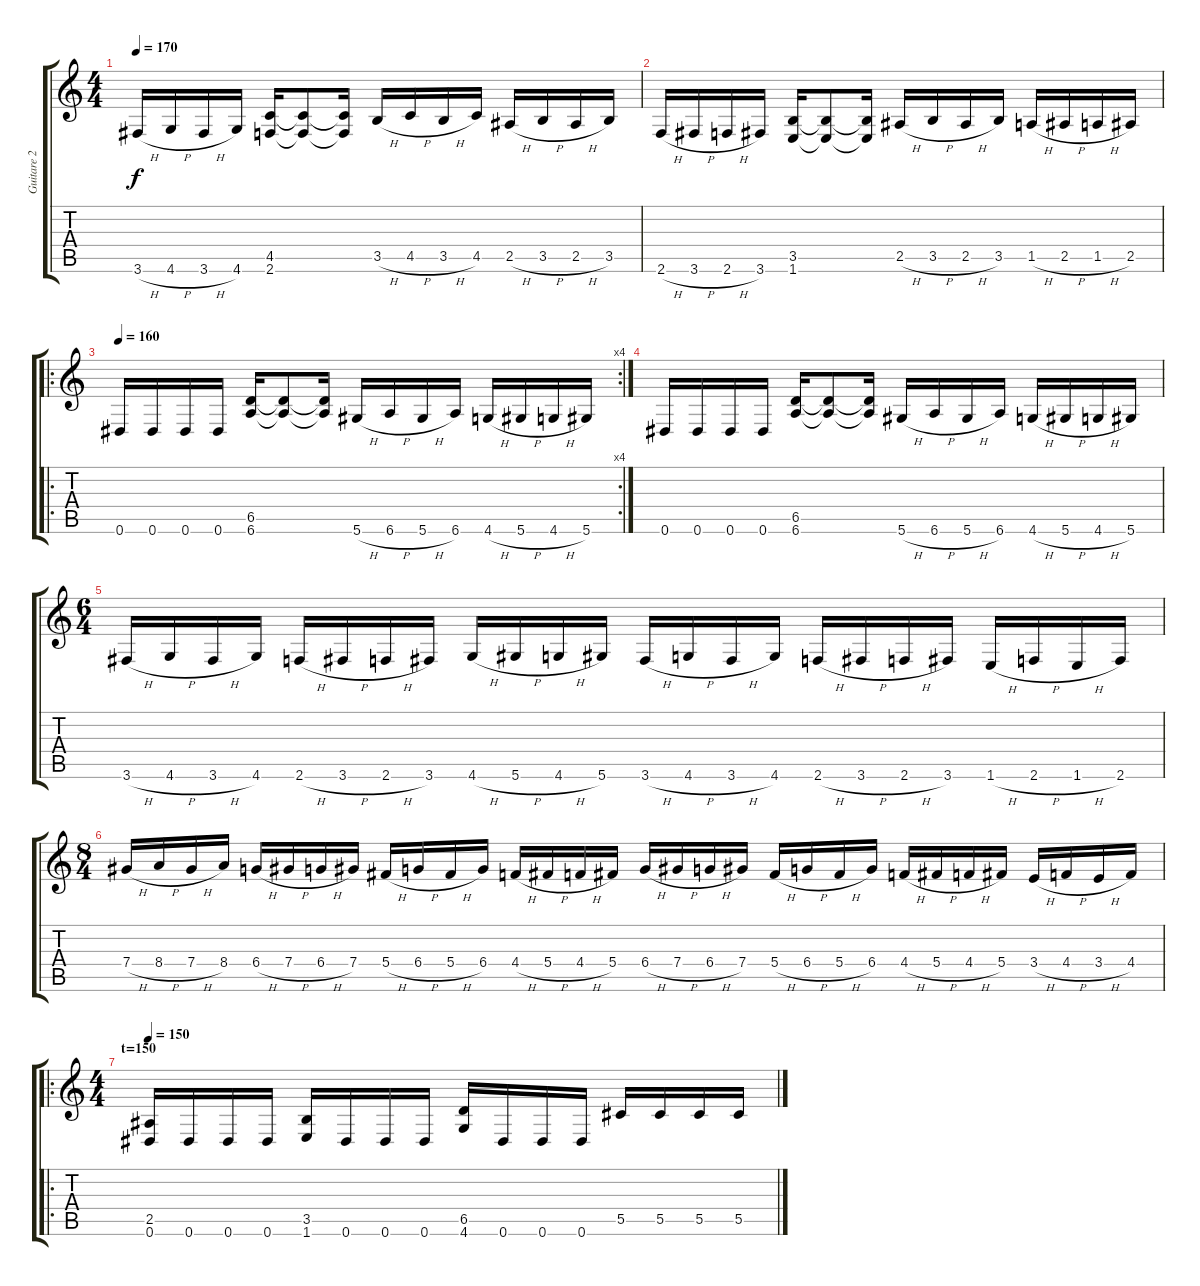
\track ("Guitare 2" "Guitare 2") {instrument distortionguitar}
\staff {score tabs}
\tuning (Eb4 Bb3 Gb3 Db3 Ab2 Eb2) {hide}
\ts (4 4)
\tempo 170
\clef g2
\ks c
3.6{h}.16{dy f} 4.6{h}.16 3.6{h}.16 4.6.16 (4.5 2.6).16 (4.5{t} 2.6{t}).8 (4.5{t} 2.6{t}).16 3.5{h}.16 4.5{h}.16 3.5{h}.16 4.5.16 2.5{h}.16 3.5{h}.16 2.5{h}.16 3.5.16 |
2.6{h}.16 3.6{h}.16 2.6{h}.16 3.6.16 (3.5 1.6).16 (3.5{t} 1.6{t}).8 (3.5{t} 1.6{t}).16 2.5{h}.16 3.5{h}.16 2.5{h}.16 3.5.16 1.5{h}.16 2.5{h}.16 1.5{h}.16 2.5.16 |
\ro
\rc 4
\tempo 160
0.6.16 0.6.16 0.6.16 0.6.16 (6.5 6.6).16 (6.5{t} 6.6{t}).8 (6.5{t} 6.6{t}).16 5.6{h}.16 6.6{h}.16 5.6{h}.16 6.6.16 4.6{h}.16 5.6{h}.16 4.6{h}.16 5.6.16 |
0.6.16 0.6.16 0.6.16 0.6.16 (6.5 6.6).16 (6.5{t} 6.6{t}).8 (6.5{t} 6.6{t}).16 5.6{h}.16 6.6{h}.16 5.6{h}.16 6.6.16 4.6{h}.16 5.6{h}.16 4.6{h}.16 5.6.16 |
\ts (6 4)
3.6{h}.16 4.6{h}.16 3.6{h}.16 4.6.16 2.6{h}.16 3.6{h}.16 2.6{h}.16 3.6.16 4.6{h}.16 5.6{h}.16 4.6{h}.16 5.6.16 3.6{h}.16 4.6{h}.16 3.6{h}.16 4.6.16 2.6{h}.16 3.6{h}.16 2.6{h}.16 3.6.16 1.6{h}.16 2.6{h}.16 1.6{h}.16 2.6.16 |
\ts (8 4)
7.4{h}.16 8.4{h}.16 7.4{h}.16 8.4.16 6.4{h}.16 7.4{h}.16 6.4{h}.16 7.4.16 5.4{h}.16 6.4{h}.16 5.4{h}.16 6.4.16 4.4{h}.16 5.4{h}.16 4.4{h}.16 5.4.16 6.4{h}.16 7.4{h}.16 6.4{h}.16 7.4.16 5.4{h}.16 6.4{h}.16 5.4{h}.16 6.4.16 4.4{h}.16 5.4{h}.16 4.4{h}.16 5.4.16 3.4{h}.16 4.4{h}.16 3.4{h}.16 4.4.16 |
\ro
\ts (4 4)
\section ("" "t=150")
\tempo 150
(2.5 0.6).16 0.6.16 0.6.16 0.6.16 (3.5 1.6).16 0.6.16 0.6.16 0.6.16 (6.5 4.6).16 0.6.16 0.6.16 0.6.16 5.5.16 5.5.16 5.5.16 5.5.16
